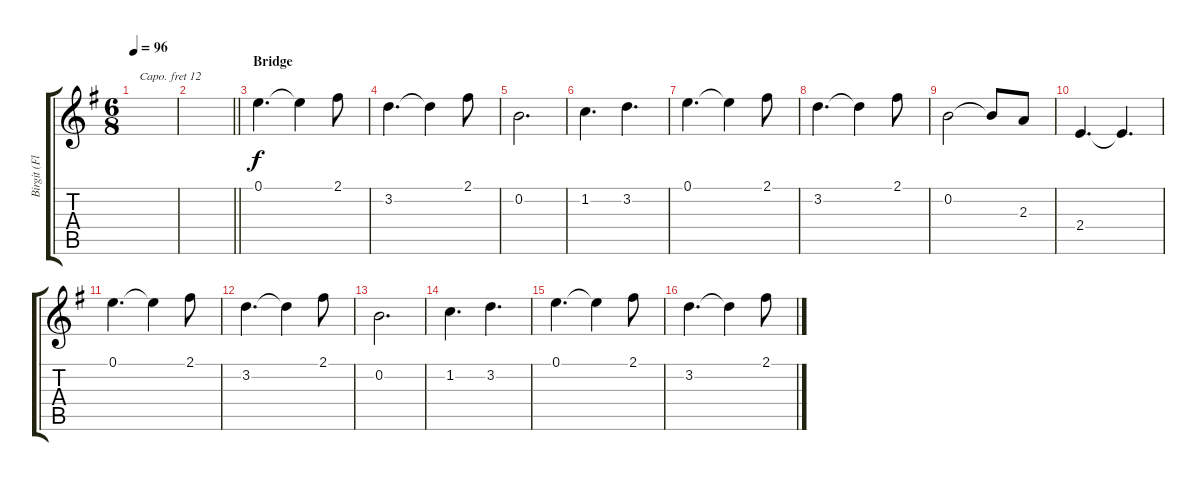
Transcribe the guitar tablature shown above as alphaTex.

\track ("Birgit (Flöte)" "Birgit (Fl") {instrument flute}
\staff {score tabs}
\capo 12
\tuning (E4 B3 G3 D3 A2 E2) {hide}
\ts (6 8)
\tempo 96
\clef g2
\ks g
|
\barLineRight lightlight
|
\section ("" "Bridge")
0.1.4{d} 0.1{t}.4 2.1.8 |
3.2.4{d} 3.2{t}.4 2.1.8 |
0.2.2{d} |
1.2.4{d} 3.2.4{d} |
0.1.4{d} 0.1{t}.4 2.1.8 |
3.2.4{d} 3.2{t}.4 2.1.8 |
0.2.2 0.2{t}.8 2.3.8 |
2.4.4{d} 2.4{t}.4{d} |
0.1.4{d} 0.1{t}.4 2.1.8 |
3.2.4{d} 3.2{t}.4 2.1.8 |
0.2.2{d} |
1.2.4{d} 3.2.4{d} |
0.1.4{d} 0.1{t}.4 2.1.8 |
3.2.4{d} 3.2{t}.4 2.1.8
